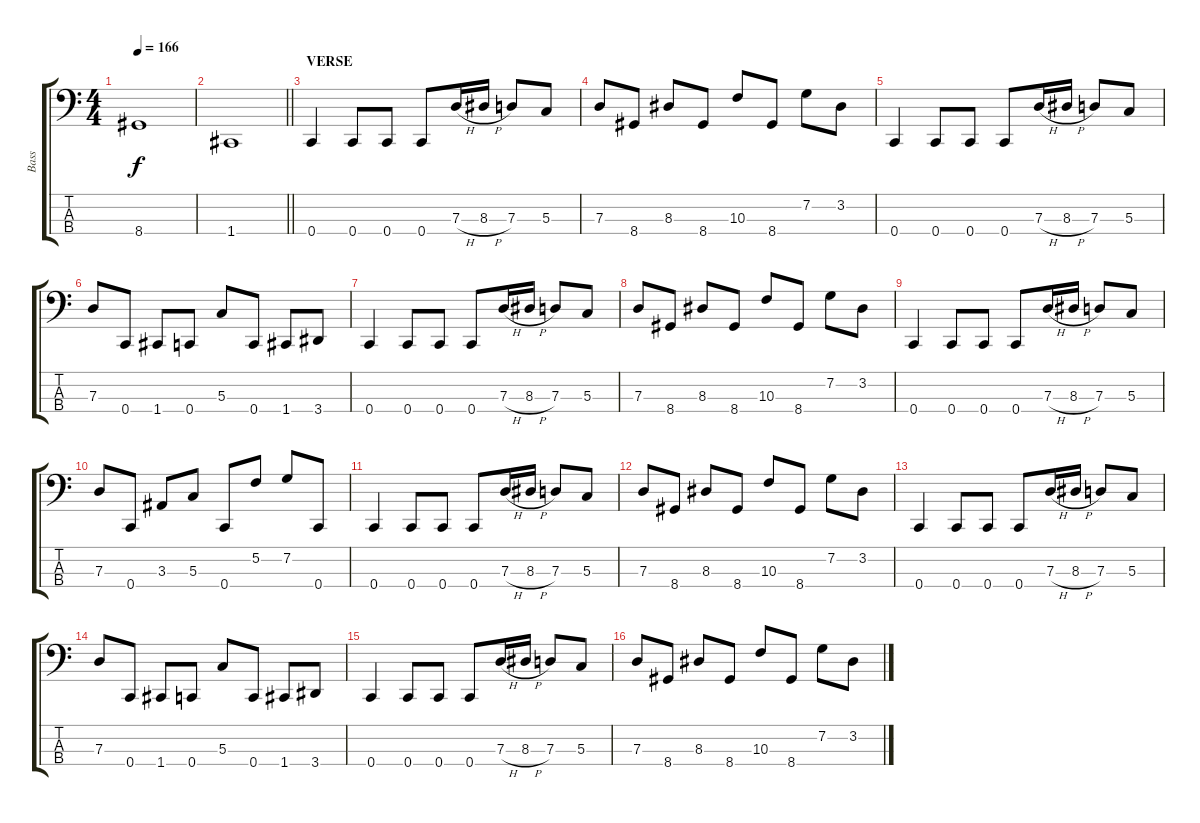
\track ("Bass" "Bass") {instrument electricbasspick}
\staff {score tabs}
\tuning (F2 C2 G1 C1) {hide}
\ts (4 4)
\tempo 166
\clef f4
\ks c
8.4.1{dy f} |
\barLineRight lightlight
1.4.1 |
\section ("" "VERSE")
0.4.4 0.4.8 0.4.8 0.4.8 7.3{h}.16 8.3{h}.16 7.3.8 5.3.8 |
7.3.8 8.4.8 8.3.8 8.4.8 10.3.8 8.4.8 7.2.8 3.2.8 |
0.4.4 0.4.8 0.4.8 0.4.8 7.3{h}.16 8.3{h}.16 7.3.8 5.3.8 |
7.3.8 0.4.8 1.4.8 0.4.8 5.3.8 0.4.8 1.4.8 3.4.8 |
0.4.4 0.4.8 0.4.8 0.4.8 7.3{h}.16 8.3{h}.16 7.3.8 5.3.8 |
7.3.8 8.4.8 8.3.8 8.4.8 10.3.8 8.4.8 7.2.8 3.2.8 |
0.4.4 0.4.8 0.4.8 0.4.8 7.3{h}.16 8.3{h}.16 7.3.8 5.3.8 |
7.3.8 0.4.8 3.3.8 5.3.8 0.4.8 5.2.8 7.2.8 0.4.8 |
0.4.4 0.4.8 0.4.8 0.4.8 7.3{h}.16 8.3{h}.16 7.3.8 5.3.8 |
7.3.8 8.4.8 8.3.8 8.4.8 10.3.8 8.4.8 7.2.8 3.2.8 |
0.4.4 0.4.8 0.4.8 0.4.8 7.3{h}.16 8.3{h}.16 7.3.8 5.3.8 |
7.3.8 0.4.8 1.4.8 0.4.8 5.3.8 0.4.8 1.4.8 3.4.8 |
0.4.4 0.4.8 0.4.8 0.4.8 7.3{h}.16 8.3{h}.16 7.3.8 5.3.8 |
7.3.8 8.4.8 8.3.8 8.4.8 10.3.8 8.4.8 7.2.8 3.2.8
